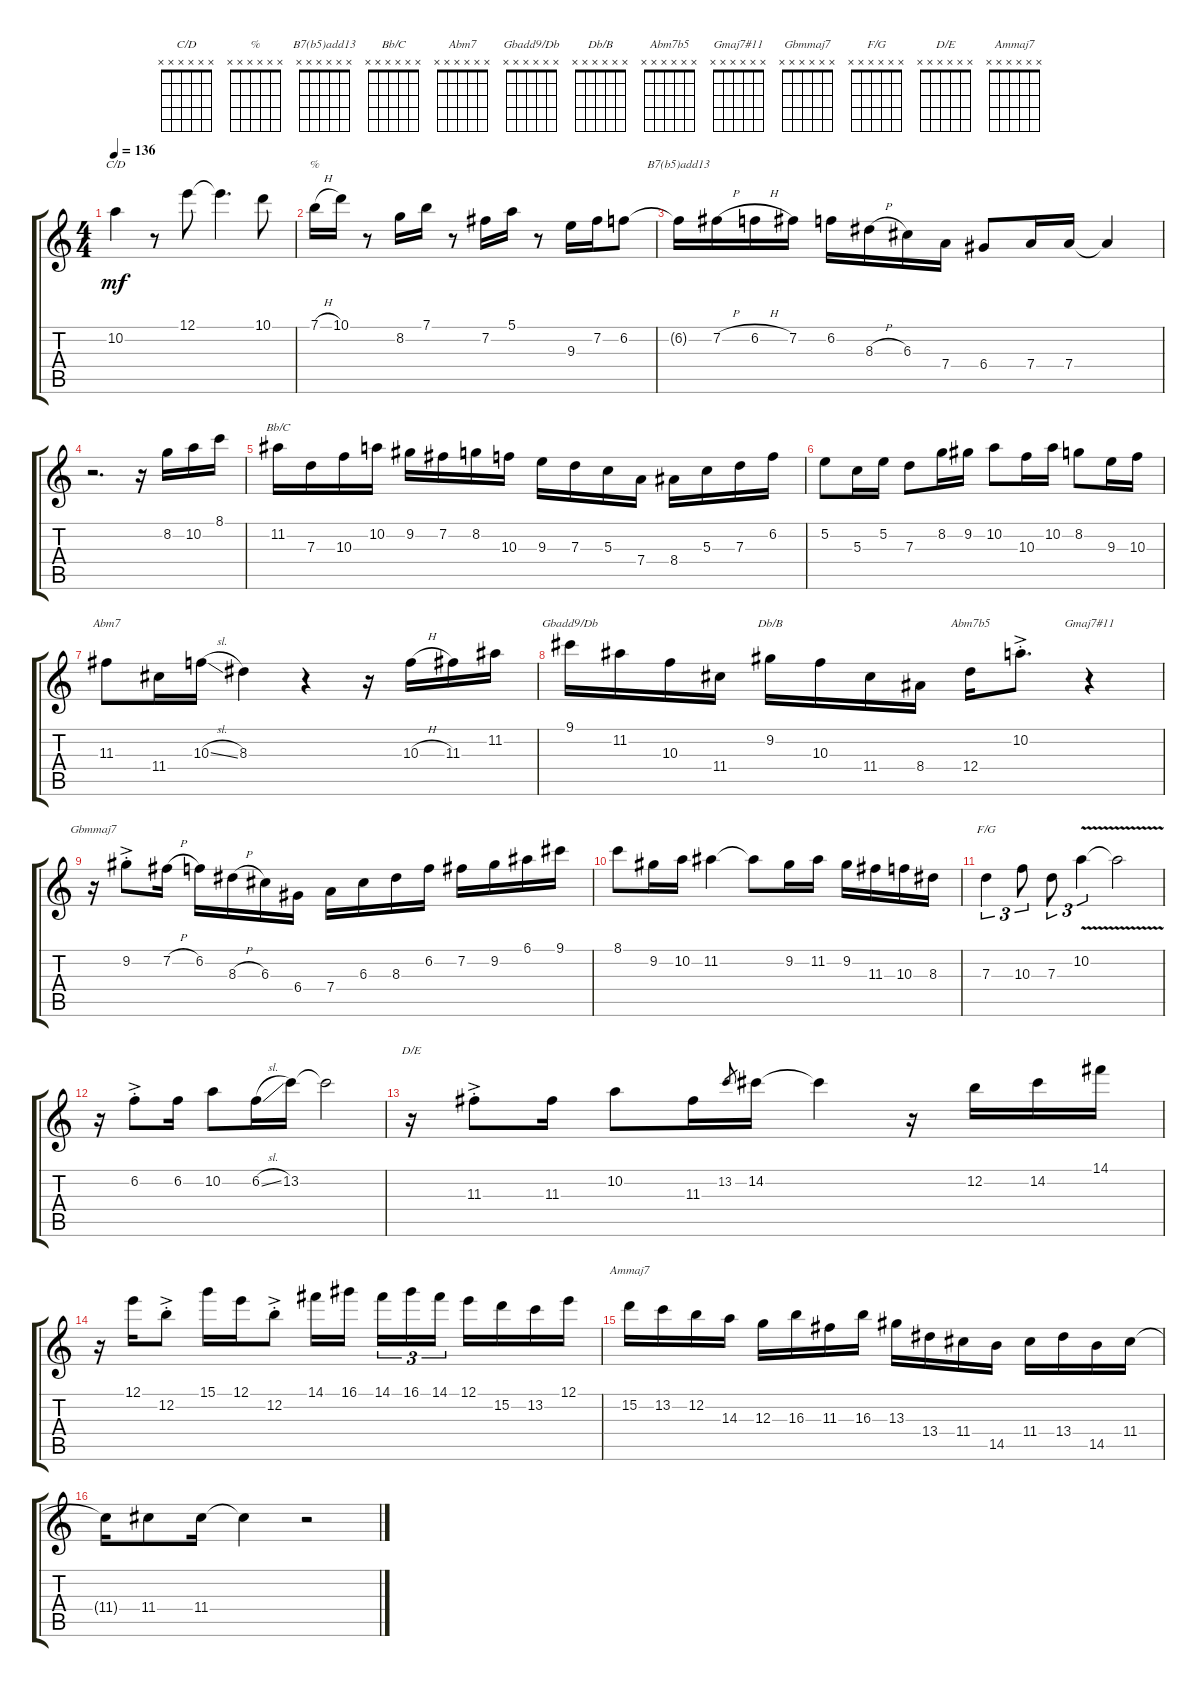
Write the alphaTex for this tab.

\track "" {instrument overdrivenguitar}
\staff {score tabs}
\tuning (E4 B3 G3 D3 A2 E2) {hide}
\chord ("C/D" x x x x x x)
\chord ("%" x x x x x x)
\chord ("B7(b5)add13" x x x x x x)
\chord ("Bb/C" x x x x x x)
\chord ("Abm7" x x x x x x)
\chord ("Gbadd9/Db" x x x x x x)
\chord ("Db/B" x x x x x x)
\chord ("Abm7b5" x x x x x x)
\chord ("Gmaj7#11" x x x x x x)
\chord ("Gbmmaj7" x x x x x x)
\chord ("F/G" x x x x x x)
\chord ("D/E" x x x x x x)
\chord ("Ammaj7" x x x x x x)
\ts (4 4)
\tempo 136
\clef g2
\ks c
10.2.4{ch "C/D" dy mf instrument overdrivenguitar} r.8 12.1.8 12.1{t}.4{d} 10.1.8 |
7.1{h}.16{ch "%"} 10.1.16 r.8 8.2.16 7.1.16 r.8 7.2.16 5.1.16 r.8 9.3.16 7.2.16 6.2.8 |
6.2{t}.16{ch "B7(b5)add13"} 7.2{h}.16 6.2{h}.16 7.2.16 6.2.16 8.3{h}.16 6.3.16 7.4.16 6.4.8 7.4.16 7.4.16 7.4{t}.4 |
r.2{d} r.16 8.2.16 10.2.16 8.1.16 |
11.2.16{ch "Bb/C"} 7.3.16 10.3.16 10.2.16 9.2.16 7.2.16 8.2.16 10.3.16 9.3.16 7.3.16 5.3.16 7.4.16 8.4.16 5.3.16 7.3.16 6.2.16 |
5.2.8 5.3.16 5.2.16 7.3.8 8.2.16 9.2.16 10.2.8 10.3.16 10.2.16 8.2.8 9.3.16 10.3.16 |
11.3.8{ch "Abm7"} 11.4.16 10.3{sl}.16 8.3.4 r.4 r.16 10.3{h}.16 11.3.16 11.2.16 |
9.1.16{ch "Gbadd9/Db"} 11.2.16 10.3.16 11.4.16 9.2.16{ch "Db/B"} 10.3.16 11.4.16 8.4.16 12.4.16{ch "Abm7b5"} 10.2{ac st}.8{d} r.4{ch "Gmaj7#11"} |
r.16{ch "Gbmmaj7"} 9.2{ac st}.8 7.2{h}.16 6.2.16 8.3{h}.16 6.3.16 6.4.16 7.4.16 6.3.16 8.3.16 6.2.16 7.2.16 9.2.16 6.1.16 9.1.16 |
8.1.8 9.2.16 10.2.16 11.2.4 11.2{t}.8 9.2.16 11.2.16 9.2.16 11.3.16 10.3.16 8.3.16 |
7.3.4{tu (3 2) ch "F/G"} 10.3.8{tu (3 2)} 7.3.8{tu (3 2)} 10.2{v}.4{tu (3 2)} 10.2{t}.2 |
r.16 6.2{ac st}.8 6.2.16 10.2.8 6.2{sl}.16 13.2.16 13.2{t}.2 |
r.16{ch "D/E"} 11.3{ac st}.8 11.3.16 10.2.8 11.3.16 13.2.8{gr} 14.2.16 14.2{t}.4 r.16 12.2.16 14.2.16 14.1.16 |
r.16 12.1.16 12.2{ac st}.8 15.1.16 12.1.16 12.2{ac st}.8 14.1.16 16.1.16 14.1.16{tu (3 2)} 16.1.16{tu (3 2)} 14.1.16{tu (3 2)} 12.1.16 15.2.16 13.2.16 12.1.16 |
15.2.16{ch "Ammaj7"} 13.2.16 12.2.16 14.3.16 12.3.16 16.3.16 11.3.16 16.3.16 13.3.16 13.4.16 11.4.16 14.5.16 11.4.16 13.4.16 14.5.16 11.4.16 |
11.4{t}.16 11.4.8 11.4.16 11.4{t}.4 r.2
